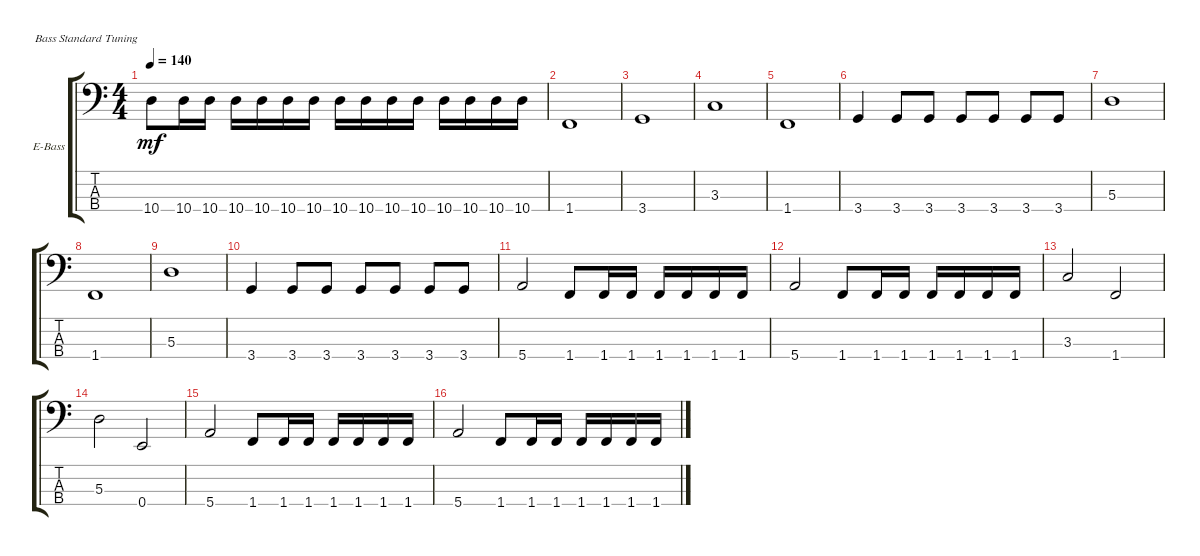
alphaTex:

\defaultSystemsLayout 4
\bracketExtendMode groupsimilarinstruments
\firstSystemTrackNameOrientation horizontal
\otherSystemsTrackNameOrientation horizontal
\track ("Тимонин" "E-Bass") {instrument electricbassfinger}
\staff {score tabs}
\tuning (G2 D2 A1 E1)
\ts (4 4)
\tempo 140
\clef f4
\scale
0.333333
\ks c
10.4.8{dy mf} 10.4.16 10.4.16 10.4.16 10.4.16 10.4.16 10.4.16 10.4.16 10.4.16 10.4.16 10.4.16 10.4.16 10.4.16 10.4.16 10.4.16 |
\scale
0.333333 1.4.1 |
\scale
0.333333 3.4.1 |
\scale
0.333333 3.3.1 |
\scale
0.333333 1.4.1 |
\scale
0.333333 3.4.4 3.4.8 3.4.8 3.4.8 3.4.8 3.4.8 3.4.8 |
\scale
0.333333 5.3.1 |
\scale
0.333333 1.4.1 |
\scale
0.333333 5.3.1 |
\scale
0.333333 3.4.4 3.4.8 3.4.8 3.4.8 3.4.8 3.4.8 3.4.8 |
\scale
0.333333 5.4.2 1.4.8 1.4.16 1.4.16 1.4.16 1.4.16 1.4.16 1.4.16 |
\scale
0.333333 5.4.2 1.4.8 1.4.16 1.4.16 1.4.16 1.4.16 1.4.16 1.4.16 |
\scale
0.333333 3.3.2 1.4.2 |
5.3.2 0.4.2 |
5.4.2 1.4.8 1.4.16 1.4.16 1.4.16 1.4.16 1.4.16 1.4.16 |
5.4.2 1.4.8 1.4.16 1.4.16 1.4.16 1.4.16 1.4.16 1.4.16
